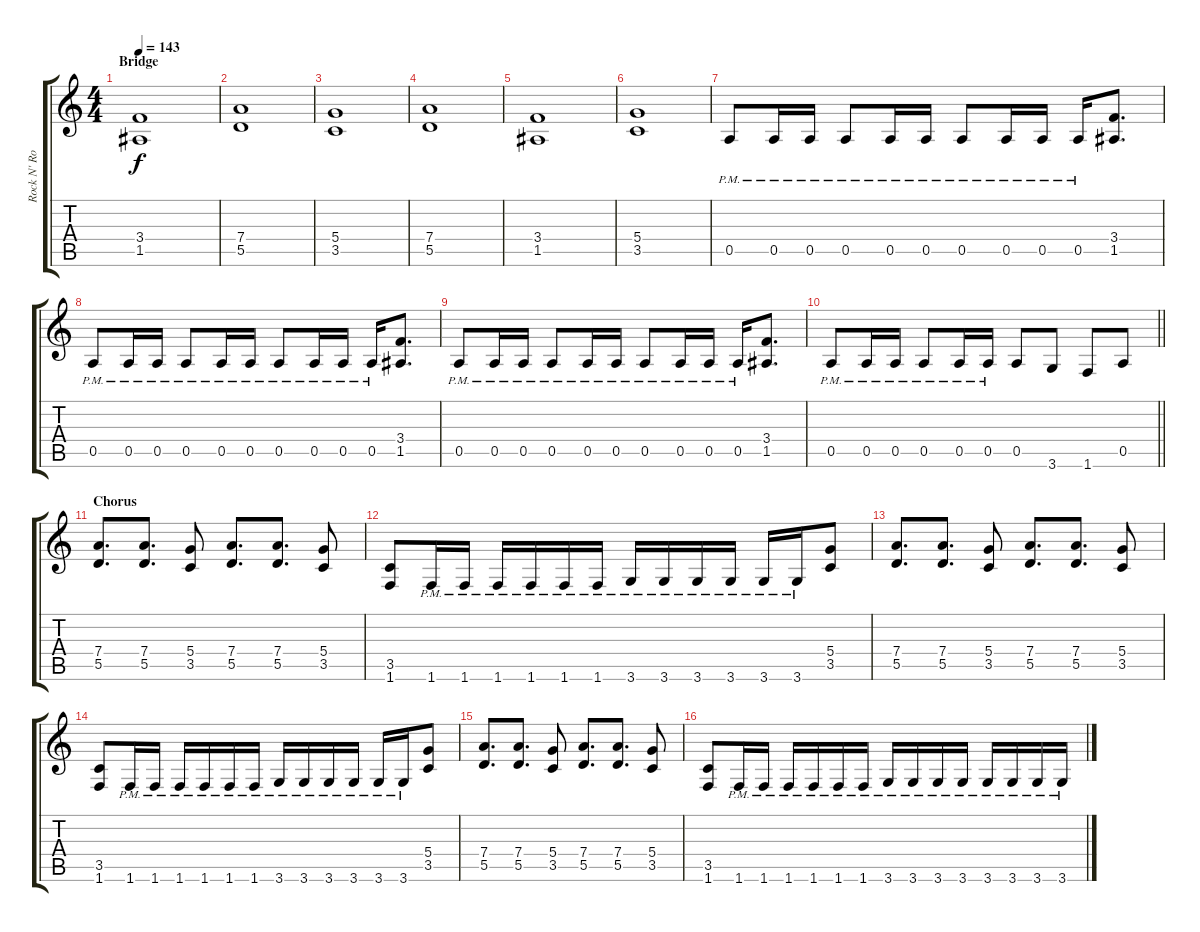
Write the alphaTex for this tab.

\track ("Rock N' Rolf" "Rock N' Ro") {instrument distortionguitar}
\staff {score tabs}
\tuning (E4 B3 G3 D3 A2 E2) {hide}
\ts (4 4)
\section ("" "Bridge")
\tempo 143
\clef g2
\ks c
(3.4 1.5).1{dy f} |
(7.4 5.5).1 |
(5.4 3.5).1 |
(7.4 5.5).1 |
(3.4 1.5).1 |
(5.4 3.5).1 |
0.5{pm}.8 0.5{pm}.16 0.5{pm}.16 0.5{pm}.8 0.5{pm}.16 0.5{pm}.16 0.5{pm}.8 0.5{pm}.16 0.5{pm}.16 0.5{pm}.16 (3.4 1.5).8{d} |
0.5{pm}.8 0.5{pm}.16 0.5{pm}.16 0.5{pm}.8 0.5{pm}.16 0.5{pm}.16 0.5{pm}.8 0.5{pm}.16 0.5{pm}.16 0.5{pm}.16 (3.4 1.5).8{d} |
0.5{pm}.8 0.5{pm}.16 0.5{pm}.16 0.5{pm}.8 0.5{pm}.16 0.5{pm}.16 0.5{pm}.8 0.5{pm}.16 0.5{pm}.16 0.5{pm}.16 (3.4 1.5).8{d} |
\barLineRight lightlight
0.5{pm}.8 0.5{pm}.16 0.5{pm}.16 0.5{pm}.8 0.5{pm}.16 0.5{pm}.16 0.5.8 3.6.8 1.6.8 0.5.8 |
\section ("" "Chorus")
(7.4 5.5).8{d} (7.4 5.5).8{d} (5.4 3.5).8 (7.4 5.5).8{d} (7.4 5.5).8{d} (5.4 3.5).8 |
(3.5 1.6).8 1.6{pm}.16 1.6{pm}.16 1.6{pm}.16 1.6{pm}.16 1.6{pm}.16 1.6{pm}.16 3.6{pm}.16 3.6{pm}.16 3.6{pm}.16 3.6{pm}.16 3.6{pm}.16 3.6{pm}.16 (5.4 3.5).8 |
(7.4 5.5).8{d} (7.4 5.5).8{d} (5.4 3.5).8 (7.4 5.5).8{d} (7.4 5.5).8{d} (5.4 3.5).8 |
(3.5 1.6).8 1.6{pm}.16 1.6{pm}.16 1.6{pm}.16 1.6{pm}.16 1.6{pm}.16 1.6{pm}.16 3.6{pm}.16 3.6{pm}.16 3.6{pm}.16 3.6{pm}.16 3.6{pm}.16 3.6{pm}.16 (5.4 3.5).8 |
(7.4 5.5).8{d} (7.4 5.5).8{d} (5.4 3.5).8 (7.4 5.5).8{d} (7.4 5.5).8{d} (5.4 3.5).8 |
(3.5 1.6).8 1.6{pm}.16 1.6{pm}.16 1.6{pm}.16 1.6{pm}.16 1.6{pm}.16 1.6{pm}.16 3.6{pm}.16 3.6{pm}.16 3.6{pm}.16 3.6{pm}.16 3.6{pm}.16 3.6{pm}.16 3.6{pm}.16 3.6{pm}.16
